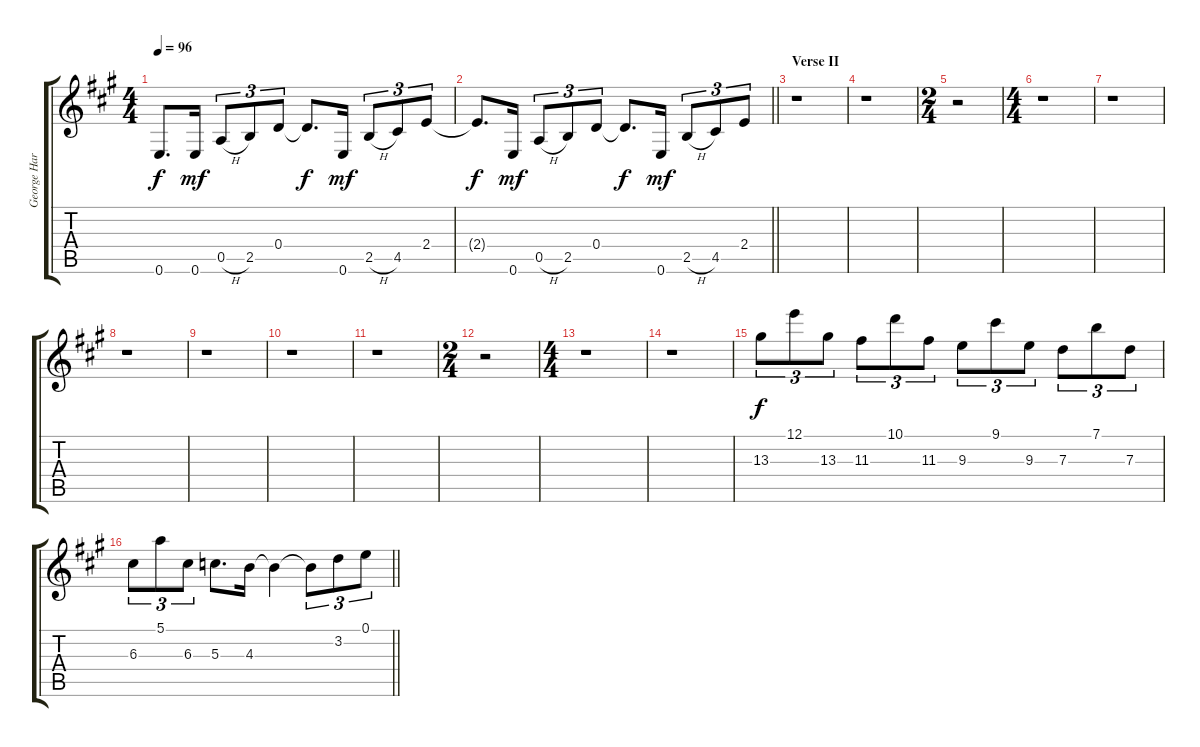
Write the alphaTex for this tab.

\track ("George Harrison - Electric Guitar" "George Har") {instrument distortionguitar}
\staff {score tabs}
\tuning (E4 B3 G3 D3 A2 E2) {hide}
\ts (4 4)
\tempo 96
\clef g2
\ks a
0.6.8{d dy f volume 13 instrument electricguitarclean} 0.6.16{dy mf} 0.5{h}.8{tu (3 2)} 2.5.8{tu (3 2)} 0.4.8{tu (3 2)} 0.4{t}.8{d dy f} 0.6.16{dy mf} 2.5{h}.8{tu (3 2)} 4.5.8{tu (3 2)} 2.4.8{tu (3 2)} |
\barLineRight lightlight
2.4{t}.8{d dy f} 0.6.16{dy mf} 0.5{h}.8{tu (3 2)} 2.5.8{tu (3 2)} 0.4.8{tu (3 2)} 0.4{t}.8{d dy f} 0.6.16{dy mf} 2.5{h}.8{tu (3 2)} 4.5.8{tu (3 2)} 2.4.8{tu (3 2)} |
\section ("" "Verse II")
r.1{volume 10 instrument distortionguitar} |
r.1 |
\ts (2 4)
r.2 |
\ts (4 4)
r.1 |
r.1 |
r.1 |
r.1 |
r.1 |
r.1 |
\ts (2 4)
r.2 |
\ts (4 4)
r.1 |
r.1 |
13.3.8{tu (3 2) dy f} 12.1.8{tu (3 2)} 13.3.8{tu (3 2)} 11.3.8{tu (3 2)} 10.1.8{tu (3 2)} 11.3.8{tu (3 2)} 9.3.8{tu (3 2)} 9.1.8{tu (3 2)} 9.3.8{tu (3 2)} 7.3.8{tu (3 2)} 7.1.8{tu (3 2)} 7.3.8{tu (3 2)} |
\barLineRight lightlight
6.3.8{tu (3 2)} 5.1.8{tu (3 2)} 6.3.8{tu (3 2)} 5.3.8{d} 4.3.16 4.3{t}.4 4.3{t}.8{tu (3 2)} 3.2.8{tu (3 2)} 0.1{h}.8{tu (3 2)}
